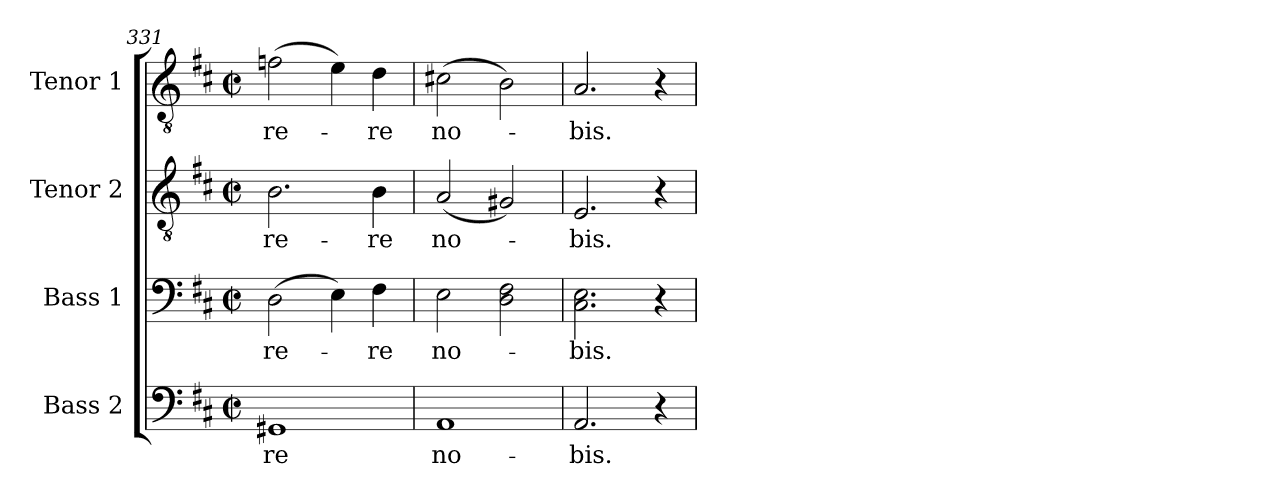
**kern	**text	**kern	**text	**kern	**text	**kern	**text
*part4	*part4	*part3	*part3	*part2	*part2	*part1	*part1
*staff4	*staff4	*staff3	*staff3	*staff2	*staff2	*staff1	*staff1
*I"Bass 2	*	*I"Bass 1	*	*I"Tenor 2	*	*I"Tenor 1	*
*I'B. 2	*	*I'B. 1	*	*I'T. 2	*	*I'T. 1	*
!!LO:PB:g=z
*clefF4	*	*clefF4	*	*clefGv2	*	*clefGv2	*
*k[f#c#]	*	*k[f#c#]	*	*k[f#c#]	*	*k[f#c#]	*
*D:	*	*D:	*	*D:	*	*D:	*
*M2/2	*	*M2/2	*	*M2/2	*	*M2/2	*
*met(c|)	*	*met(c|)	*	*met(c|)	*	*met(c|)	*
=331	=331	=331	=331	=331	=331	=331	=331
!	!LO:LY:b	!	!LO:LY:b	!	!LO:LY:b	!	!LO:LY:b
1GG#X	-re	(>2D\	-re-	2.B\	-re-	(>2fn\	-re-
.	.	4E\)	.	.	.	4e\)	.
!	!	!	!LO:LY:b	!	!LO:LY:b	!	!LO:LY:b
.	.	4F#\	-re	4B\	-re	4d\	-re
=332	=332	=332	=332	=332	=332	=332	=332
!	!LO:LY:b	!	!LO:LY:b	!	!LO:LY:b	!	!LO:LY:b
1AA	no-	2E\	no-	(<2A/	no-	(>2c#X\	no-
.	.	2D\ 2F#\	.	2G#X/)	.	2B\)	.
=333	=333	=333	=333	=333	=333	=333	=333
!	!LO:LY:b	!	!LO:LY:b	!	!LO:LY:b	!	!LO:LY:b
2.AA/	-bis.	2.C#\ 2.E\	-bis.	2.E/	-bis.	2.A/	-bis.
4r	.	4r	.	4r	.	4r	.
=	=	=	=	=	=	=	=
*-	*-	*-	*-	*-	*-	*-	*-
